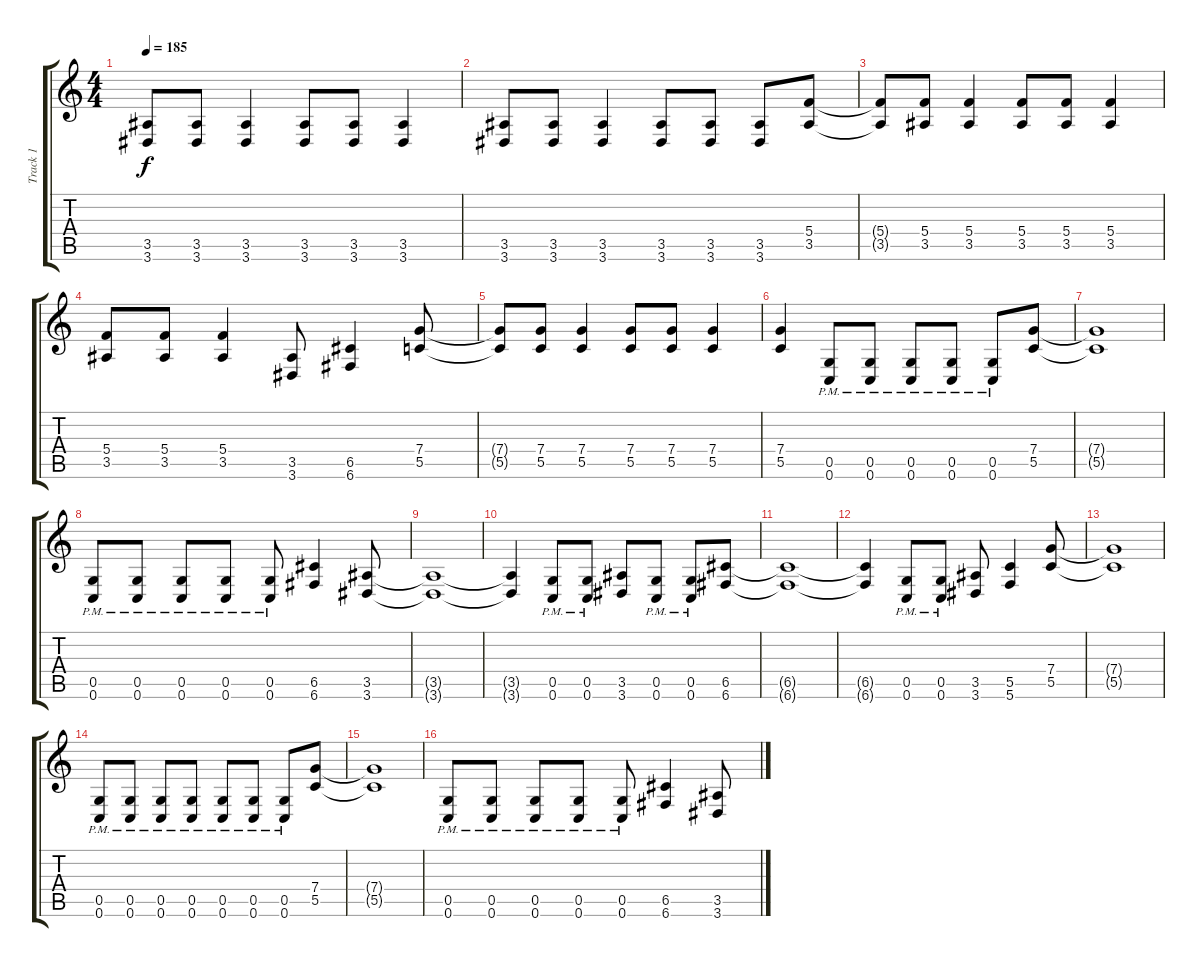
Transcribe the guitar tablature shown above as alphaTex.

\track ("Track 1" "Track 1") {instrument distortionguitar}
\staff {score tabs}
\tuning (D4 A3 F3 C3 G2 C2) {hide}
\ts (4 4)
\tempo 185
\clef g2
\ks c
(3.5{t} 3.6{t}).8{dy f} (3.5 3.6).8 (3.5 3.6).4 (3.5 3.6).8 (3.5 3.6).8 (3.5 3.6).4 |
(3.5 3.6).8 (3.5 3.6).8 (3.5 3.6).4 (3.5 3.6).8 (3.5 3.6).8 (3.5 3.6).8 (5.4 3.5).8 |
(5.4{t} 3.5{t}).8 (5.4 3.5).8 (5.4 3.5).4 (5.4 3.5).8 (5.4 3.5).8 (5.4 3.5).4 |
(5.4 3.5).8 (5.4 3.5).8 (5.4 3.5).4 (3.5 3.6).8 (6.5 6.6).4 (7.4 5.5).8 |
(7.4{t} 5.5{t}).8 (7.4 5.5).8 (7.4 5.5).4 (7.4 5.5).8 (7.4 5.5).8 (7.4 5.5).4 |
(7.4 5.5).4 (0.5{pm} 0.6{pm}).8 (0.5{pm} 0.6{pm}).8 (0.5{pm} 0.6{pm}).8 (0.5{pm} 0.6{pm}).8 (0.5{pm} 0.6{pm}).8 (7.4 5.5).8 |
(7.4{t} 5.5{t}).1 |
(0.5{pm} 0.6{pm}).8 (0.5{pm} 0.6{pm}).8 (0.5{pm} 0.6{pm}).8 (0.5{pm} 0.6{pm}).8 (0.5{pm} 0.6{pm}).8 (6.5 6.6).4 (3.5 3.6).8 |
(3.5{t} 3.6{t}).1 |
(3.5{t} 3.6{t}).4 (0.5{pm} 0.6{pm}).8 (0.5{pm} 0.6{pm}).8 (3.5 3.6).8 (0.5{pm} 0.6{pm}).8 (0.5{pm} 0.6{pm}).8 (6.5 6.6).8 |
(6.5{t} 6.6{t}).1 |
(6.5{t} 6.6{t}).4 (0.5{pm} 0.6{pm}).8 (0.5{pm} 0.6{pm}).8 (3.5 3.6).8 (5.5 5.6).4 (7.4 5.5).8 |
(7.4{t} 5.5{t}).1 |
(0.5{pm} 0.6{pm}).8 (0.5{pm} 0.6{pm}).8 (0.5{pm} 0.6{pm}).8 (0.5{pm} 0.6{pm}).8 (0.5{pm} 0.6{pm}).8 (0.5{pm} 0.6{pm}).8 (0.5{pm} 0.6{pm}).8 (7.4 5.5).8 |
(7.4{t} 5.5{t}).1 |
(0.5{pm} 0.6{pm}).8 (0.5{pm} 0.6{pm}).8 (0.5{pm} 0.6{pm}).8 (0.5{pm} 0.6{pm}).8 (0.5{pm} 0.6{pm}).8 (6.5 6.6).4 (3.5 3.6).8
